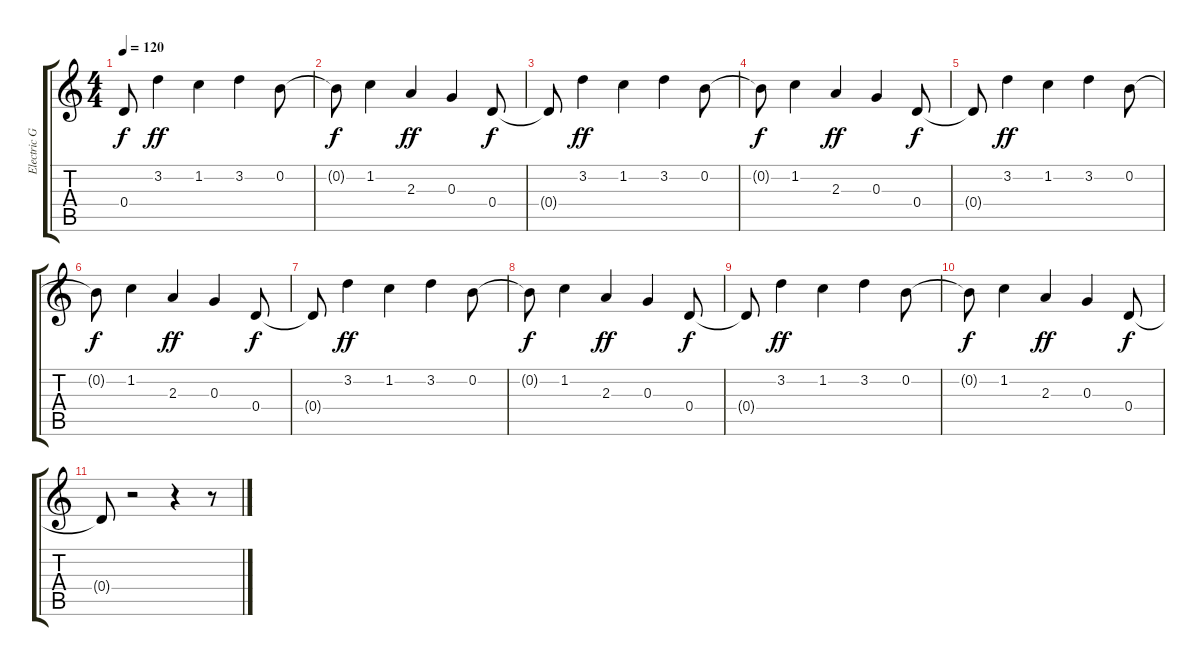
\track ("Electric Guitar 1" "Electric G") {instrument electricguitarjazz}
\staff {score tabs}
\tuning (E4 B3 G3 D3 A2 E2) {hide}
\ts (4 4)
\tempo 120
\clef g2
\ks c
0.4{t}.8{dy f} 3.2.4{dy ff} 1.2.4 3.2.4 0.2.8 |
0.2{t}.8{dy f} 1.2.4 2.3.4{dy ff} 0.3.4 0.4.8{dy f} |
0.4{t}.8 3.2.4{dy ff} 1.2.4 3.2.4 0.2.8 |
0.2{t}.8{dy f} 1.2.4 2.3.4{dy ff} 0.3.4 0.4.8{dy f} |
0.4{t}.8 3.2.4{dy ff} 1.2.4 3.2.4 0.2.8 |
0.2{t}.8{dy f} 1.2.4 2.3.4{dy ff} 0.3.4 0.4.8{dy f} |
0.4{t}.8 3.2.4{dy ff volume 14} 1.2.4{volume 13} 3.2.4{volume 12} 0.2.8{volume 11} |
0.2{t}.8{dy f} 1.2.4{volume 10} 2.3.4{dy ff volume 10} 0.3.4{volume 9} 0.4.8{dy f volume 8} |
0.4{t}.8 3.2.4{dy ff volume 7} 1.2.4{volume 6} 3.2.4{volume 5} 0.2.8{volume 4} |
0.2{t}.8{dy f} 1.2.4{volume 4} 2.3.4{dy ff volume 3} 0.3.4{volume 2} 0.4.8{dy f volume 1} |
0.4{t}.8 r.2 r.4 r.8
